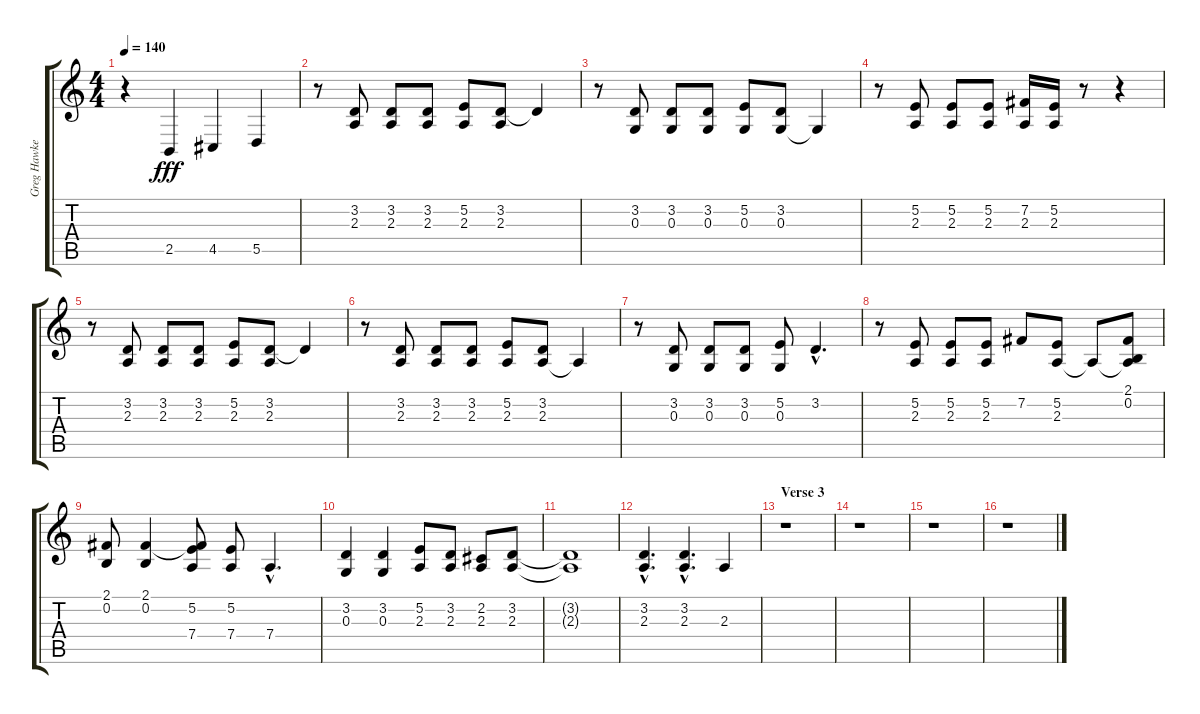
\track ("Greg Hawkes" "Greg Hawke") {instrument synthstrings1}
\staff {score tabs}
\tuning (E4 B3 G3 D3 A2 E2) {hide}
\ts (4 4)
\tempo 140
\clef g2
\ks c
r.4{dy fff} 2.5.4 4.5.4 5.5.4 |
r.8{instrument synthbass1} (3.2 2.3).8 (3.2 2.3).8 (3.2 2.3).8 (5.2 2.3).8 (3.2 2.3).8 3.2{t}.4 |
r.8 (3.2 0.3).8 (3.2 0.3).8 (3.2 0.3).8 (5.2 0.3).8 (3.2 0.3).8 0.3{t}.4 |
r.8 (5.2 2.3).8 (5.2 2.3).8 (5.2 2.3).8 (7.2 2.3).16 (5.2 2.3).16 r.8 r.4 |
r.8 (3.2 2.3).8 (3.2 2.3).8 (3.2 2.3).8 (5.2 2.3).8 (3.2 2.3).8 3.2{t}.4 |
r.8 (3.2 2.3).8 (3.2 2.3).8 (3.2 2.3).8 (5.2 2.3).8 (3.2 2.3).8 2.3{t}.4 |
r.8 (3.2 0.3).8 (3.2 0.3).8 (3.2 0.3).8 (5.2 0.3).8 3.2{hac}.4{d} |
r.8 (5.2 2.3).8 (5.2 2.3).8 (5.2 2.3).8 7.2.8 (5.2 2.3).8 2.3{t}.8 (2.1 0.2 2.3{t}).8 |
(2.1 0.2).8 (2.1 0.2).4 (2.1{t} 5.2 7.4).8 (5.2 7.4).8 7.4{hac}.4{d} |
(3.2 0.3).4 (3.2 0.3).4 (5.2 2.3).8 (3.2 2.3).8 (2.2 2.3).8 (3.2 2.3).8 |
(3.2{t} 2.3{t}).1 |
(3.2{hac} 2.3{hac}).4{d} (3.2{hac} 2.3{hac}).4{d} 2.3.4 |
\section ("" "Verse 3")
r.1 |
r.1 |
r.1 |
r.1
